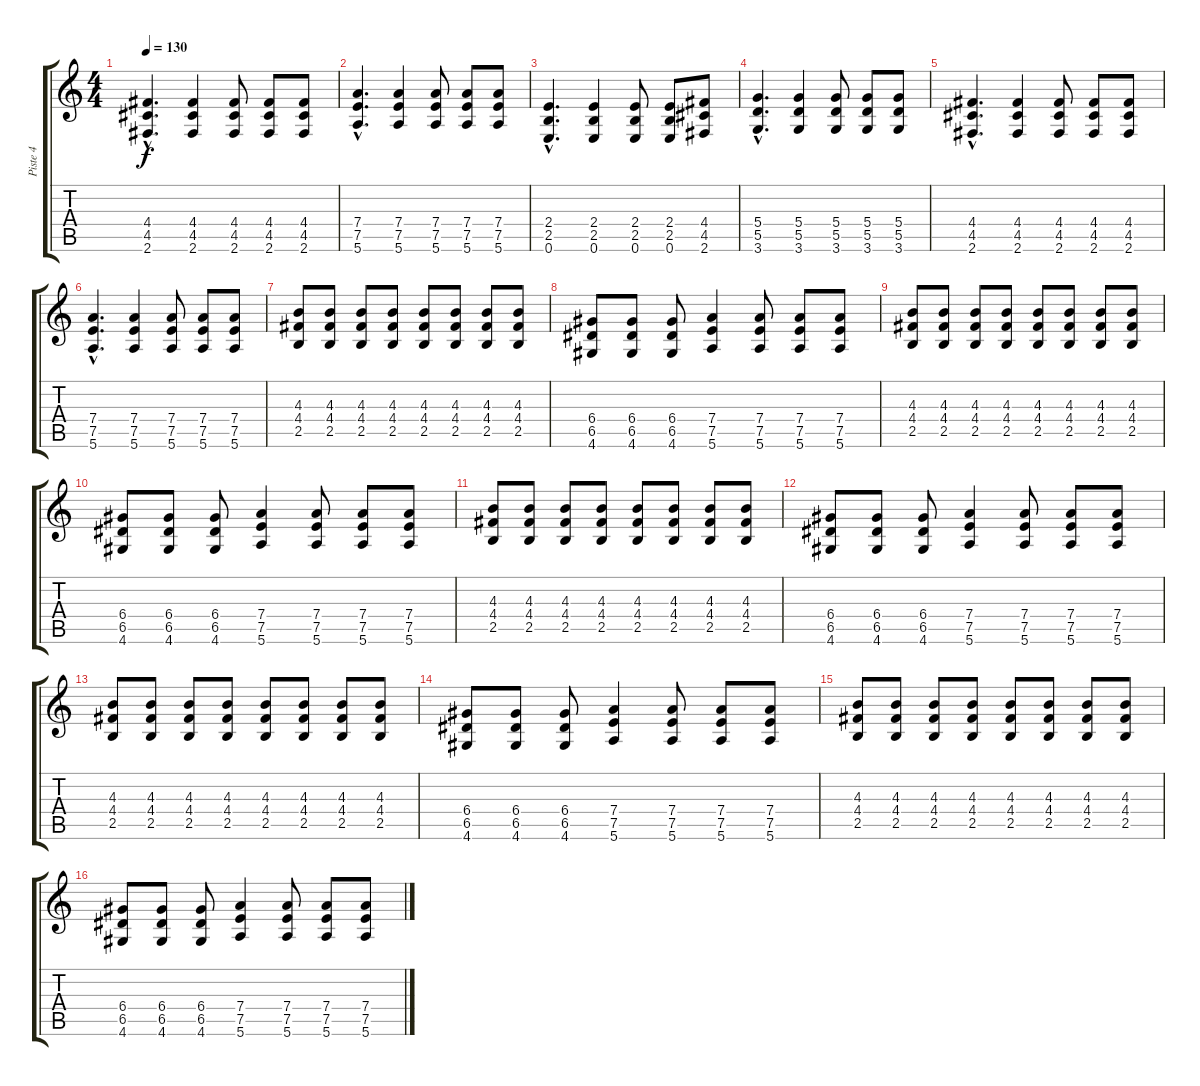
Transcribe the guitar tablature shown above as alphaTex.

\track ("Piste 4" "Piste 4") {instrument overdrivenguitar}
\staff {score tabs}
\tuning (E4 B3 G3 D3 A2 E2) {hide}
\ts (4 4)
\tempo 130
\clef g2
\ks c
(4.4{hac} 4.5{hac} 2.6{hac}).4{d dy f} (4.4 4.5 2.6).4 (4.4 4.5 2.6).8 (4.4 4.5 2.6).8 (4.4 4.5 2.6).8 |
(7.4{hac} 7.5{hac} 5.6{hac}).4{d} (7.4 7.5 5.6).4 (7.4 7.5 5.6).8 (7.4 7.5 5.6).8 (7.4 7.5 5.6).8 |
(2.4{hac} 2.5{hac} 0.6{hac}).4{d} (2.4 2.5 0.6).4 (2.4 2.5 0.6).8 (2.4 2.5 0.6).8 (4.4 4.5 2.6).8 |
(5.4{hac} 5.5{hac} 3.6{hac}).4{d} (5.4 5.5 3.6).4 (5.4 5.5 3.6).8 (5.4 5.5 3.6).8 (5.4 5.5 3.6).8 |
(4.4{hac} 4.5{hac} 2.6{hac}).4{d} (4.4 4.5 2.6).4 (4.4 4.5 2.6).8 (4.4 4.5 2.6).8 (4.4 4.5 2.6).8 |
(7.4{hac} 7.5{hac} 5.6{hac}).4{d} (7.4 7.5 5.6).4 (7.4 7.5 5.6).8 (7.4 7.5 5.6).8 (7.4 7.5 5.6).8 |
(4.3 4.4 2.5).8 (4.3 4.4 2.5).8 (4.3 4.4 2.5).8 (4.3 4.4 2.5).8 (4.3 4.4 2.5).8 (4.3 4.4 2.5).8 (4.3 4.4 2.5).8 (4.3 4.4 2.5).8 |
(6.4 6.5 4.6).8 (6.4 6.5 4.6).8 (6.4 6.5 4.6).8 (7.4 7.5 5.6).4 (7.4 7.5 5.6).8 (7.4 7.5 5.6).8 (7.4 7.5 5.6).8 |
(4.3 4.4 2.5).8 (4.3 4.4 2.5).8 (4.3 4.4 2.5).8 (4.3 4.4 2.5).8 (4.3 4.4 2.5).8 (4.3 4.4 2.5).8 (4.3 4.4 2.5).8 (4.3 4.4 2.5).8 |
(6.4 6.5 4.6).8 (6.4 6.5 4.6).8 (6.4 6.5 4.6).8 (7.4 7.5 5.6).4 (7.4 7.5 5.6).8 (7.4 7.5 5.6).8 (7.4 7.5 5.6).8 |
(4.3 4.4 2.5).8 (4.3 4.4 2.5).8 (4.3 4.4 2.5).8 (4.3 4.4 2.5).8 (4.3 4.4 2.5).8 (4.3 4.4 2.5).8 (4.3 4.4 2.5).8 (4.3 4.4 2.5).8 |
(6.4 6.5 4.6).8 (6.4 6.5 4.6).8 (6.4 6.5 4.6).8 (7.4 7.5 5.6).4 (7.4 7.5 5.6).8 (7.4 7.5 5.6).8 (7.4 7.5 5.6).8 |
(4.3 4.4 2.5).8 (4.3 4.4 2.5).8 (4.3 4.4 2.5).8 (4.3 4.4 2.5).8 (4.3 4.4 2.5).8 (4.3 4.4 2.5).8 (4.3 4.4 2.5).8 (4.3 4.4 2.5).8 |
(6.4 6.5 4.6).8 (6.4 6.5 4.6).8 (6.4 6.5 4.6).8 (7.4 7.5 5.6).4 (7.4 7.5 5.6).8 (7.4 7.5 5.6).8 (7.4 7.5 5.6).8 |
(4.3 4.4 2.5).8 (4.3 4.4 2.5).8 (4.3 4.4 2.5).8 (4.3 4.4 2.5).8 (4.3 4.4 2.5).8 (4.3 4.4 2.5).8 (4.3 4.4 2.5).8 (4.3 4.4 2.5).8 |
(6.4 6.5 4.6).8 (6.4 6.5 4.6).8 (6.4 6.5 4.6).8 (7.4 7.5 5.6).4 (7.4 7.5 5.6).8 (7.4 7.5 5.6).8 (7.4 7.5 5.6).8
